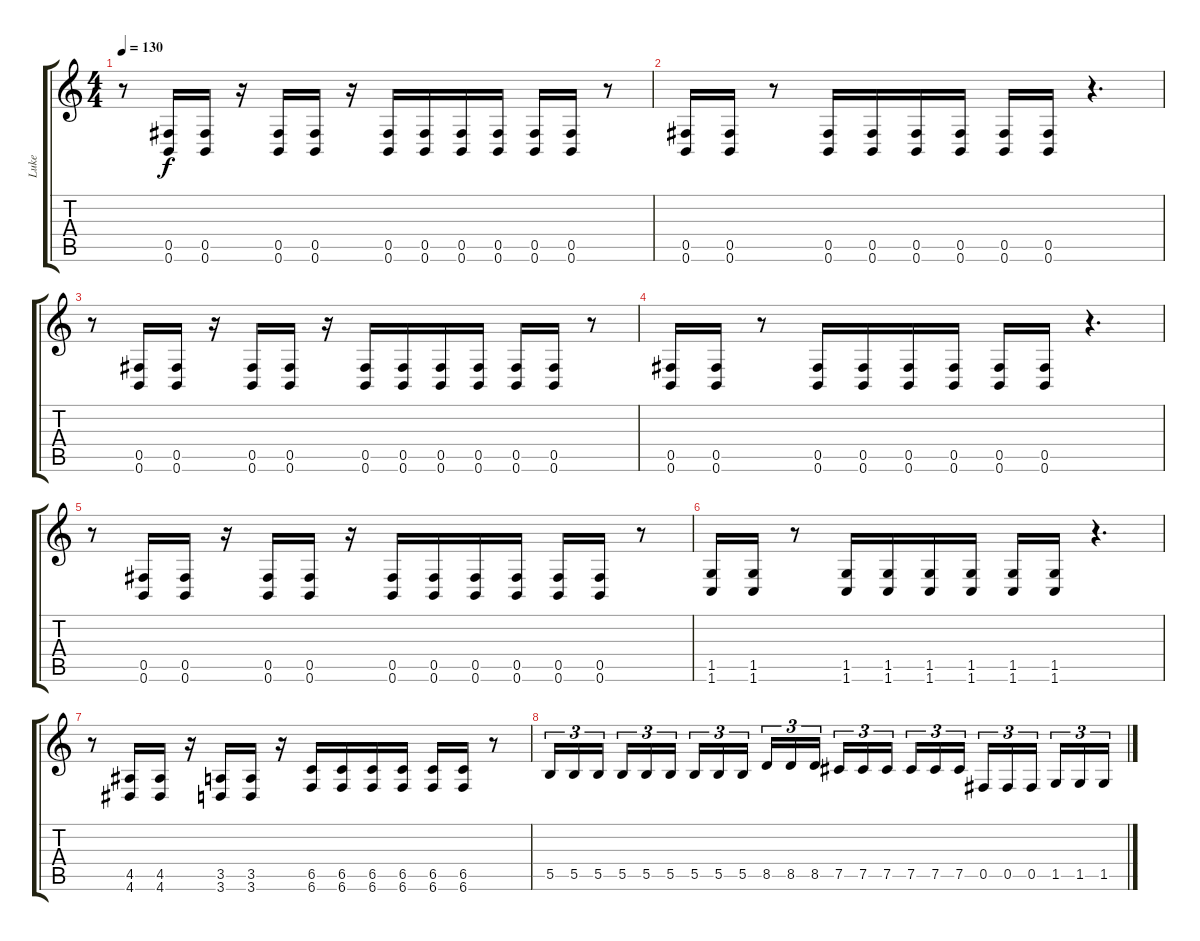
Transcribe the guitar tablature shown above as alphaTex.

\track ("Luke" "Luke") {instrument distortionguitar}
\staff {score tabs}
\tuning (Db4 Ab3 E3 B2 Gb2 B1) {hide}
\ts (4 4)
\tempo 130
\clef g2
\ks c
r.8{dy f} (0.5 0.6).16 (0.5 0.6).16 r.16 (0.5 0.6).16 (0.5 0.6).16 r.16 (0.5 0.6).16 (0.5 0.6).16 (0.5 0.6).16 (0.5 0.6).16 (0.5 0.6).16 (0.5 0.6).16 r.8 |
(0.5 0.6).16 (0.5 0.6).16 r.8 (0.5 0.6).16 (0.5 0.6).16 (0.5 0.6).16 (0.5 0.6).16 (0.5 0.6).16 (0.5 0.6).16 r.4{d} |
r.8 (0.5 0.6).16 (0.5 0.6).16 r.16 (0.5 0.6).16 (0.5 0.6).16 r.16 (0.5 0.6).16 (0.5 0.6).16 (0.5 0.6).16 (0.5 0.6).16 (0.5 0.6).16 (0.5 0.6).16 r.8 |
(0.5 0.6).16 (0.5 0.6).16 r.8 (0.5 0.6).16 (0.5 0.6).16 (0.5 0.6).16 (0.5 0.6).16 (0.5 0.6).16 (0.5 0.6).16 r.4{d} |
r.8 (0.5 0.6).16 (0.5 0.6).16 r.16 (0.5 0.6).16 (0.5 0.6).16 r.16 (0.5 0.6).16 (0.5 0.6).16 (0.5 0.6).16 (0.5 0.6).16 (0.5 0.6).16 (0.5 0.6).16 r.8 |
(1.5 1.6).16 (1.5 1.6).16 r.8 (1.5 1.6).16 (1.5 1.6).16 (1.5 1.6).16 (1.5 1.6).16 (1.5 1.6).16 (1.5 1.6).16 r.4{d} |
r.8 (4.5 4.6).16 (4.5 4.6).16 r.16 (3.5 3.6).16 (3.5 3.6).16 r.16 (6.5 6.6).16 (6.5 6.6).16 (6.5 6.6).16 (6.5 6.6).16 (6.5 6.6).16 (6.5 6.6).16 r.8 |
5.5.16{tu (3 2)} 5.5.16{tu (3 2)} 5.5.16{tu (3 2) beam splitsecondary} 5.5.16{tu (3 2)} 5.5.16{tu (3 2)} 5.5.16{tu (3 2)} 5.5.16{tu (3 2)} 5.5.16{tu (3 2)} 5.5.16{tu (3 2) beam splitsecondary} 8.5.16{tu (3 2)} 8.5.16{tu (3 2)} 8.5.16{tu (3 2)} 7.5.16{tu (3 2)} 7.5.16{tu (3 2)} 7.5.16{tu (3 2) beam splitsecondary} 7.5.16{tu (3 2)} 7.5.16{tu (3 2)} 7.5.16{tu (3 2)} 0.5.16{tu (3 2)} 0.5.16{tu (3 2)} 0.5.16{tu (3 2) beam splitsecondary} 1.5.16{tu (3 2)} 1.5.16{tu (3 2)} 1.5.16{tu (3 2)}
